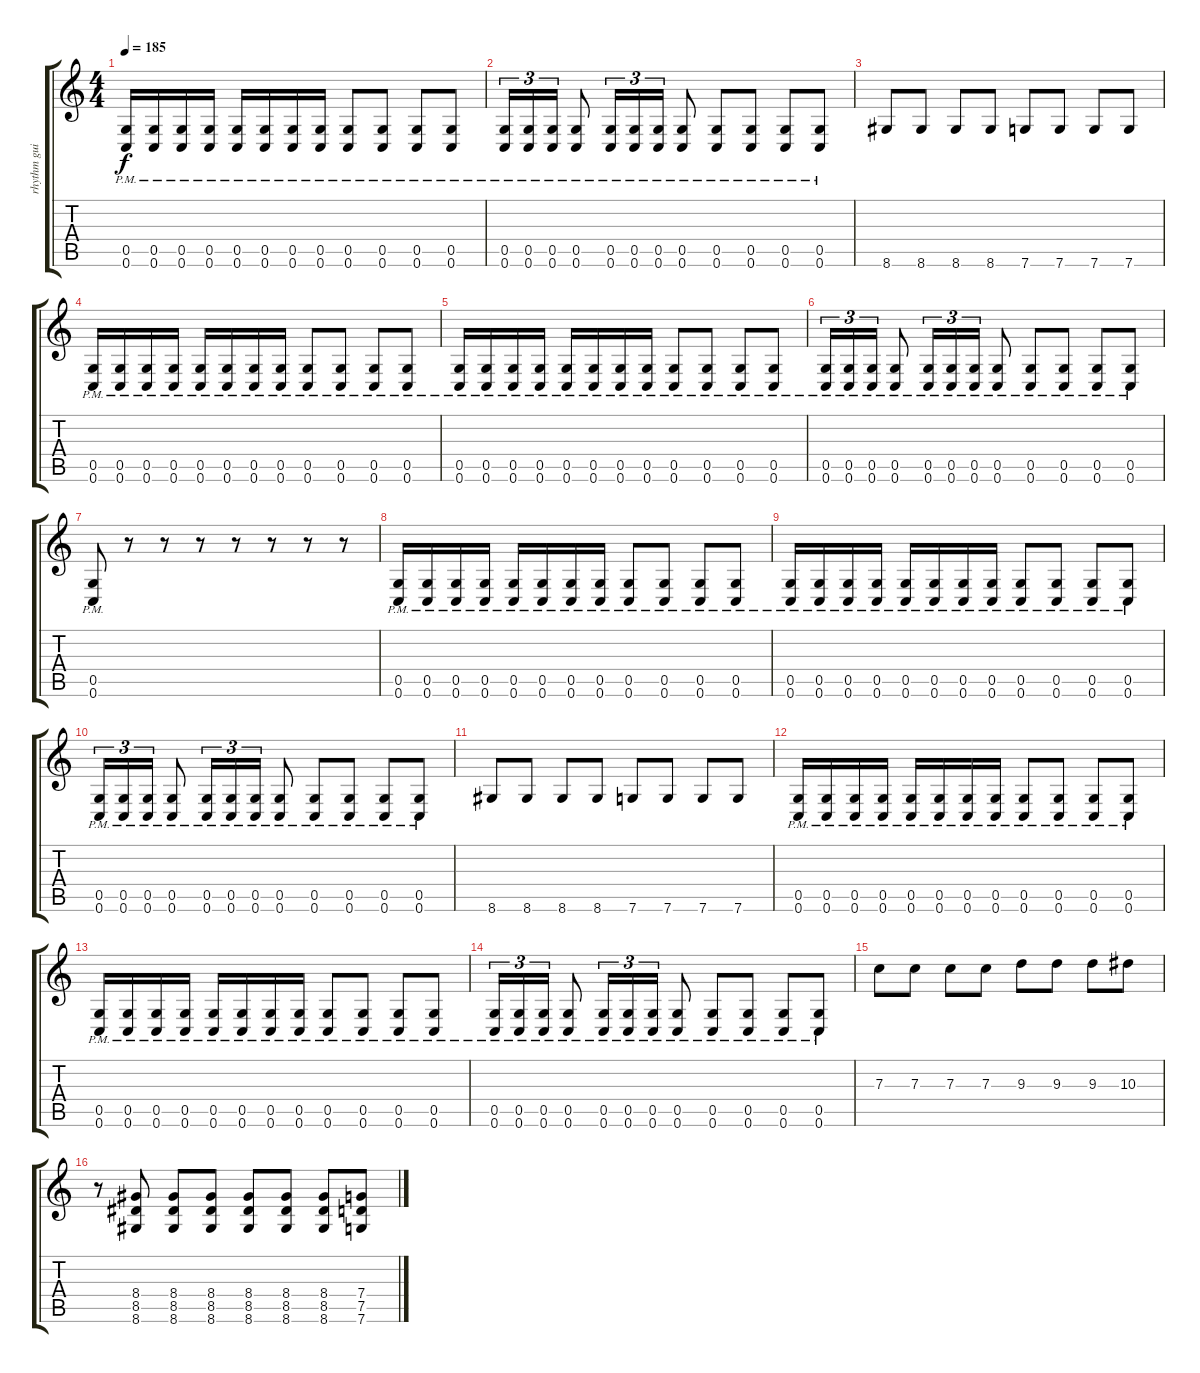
\track ("rhythm guitar" "rhythm gui") {instrument distortionguitar}
\staff {score tabs}
\tuning (D4 A3 F3 C3 G2 C2) {hide}
\ts (4 4)
\tempo 185
\clef g2
\ks c
(0.5{pm} 0.6{pm}).16{dy f} (0.5{pm} 0.6{pm}).16 (0.5{pm} 0.6{pm}).16 (0.5{pm} 0.6{pm}).16 (0.5{pm} 0.6{pm}).16 (0.5{pm} 0.6{pm}).16 (0.5{pm} 0.6{pm}).16 (0.5{pm} 0.6{pm}).16 (0.5{pm} 0.6{pm}).8 (0.5{pm} 0.6{pm}).8 (0.5{pm} 0.6{pm}).8 (0.5{pm} 0.6{pm}).8 |
(0.5{pm} 0.6{pm}).16{tu (3 2)} (0.5{pm} 0.6{pm}).16{tu (3 2)} (0.5{pm} 0.6{pm}).16{tu (3 2)} (0.5{pm} 0.6{pm}).8 (0.5{pm} 0.6).16{tu (3 2)} (0.5{pm} 0.6{pm}).16{tu (3 2)} (0.5{pm} 0.6{pm}).16{tu (3 2)} (0.5{pm} 0.6{pm}).8 (0.5{pm} 0.6{pm}).8 (0.5{pm} 0.6{pm}).8 (0.5{pm} 0.6{pm}).8 (0.5{pm} 0.6{pm}).8 |
8.6.8 8.6.8 8.6.8 8.6.8 7.6.8 7.6.8 7.6.8 7.6.8 |
(0.5{pm} 0.6{pm}).16 (0.5{pm} 0.6{pm}).16 (0.5{pm} 0.6{pm}).16 (0.5{pm} 0.6{pm}).16 (0.5{pm} 0.6{pm}).16 (0.5{pm} 0.6{pm}).16 (0.5{pm} 0.6{pm}).16 (0.5{pm} 0.6{pm}).16 (0.5{pm} 0.6{pm}).8 (0.5{pm} 0.6{pm}).8 (0.5{pm} 0.6{pm}).8 (0.5{pm} 0.6{pm}).8 |
(0.5{pm} 0.6{pm}).16 (0.5{pm} 0.6{pm}).16 (0.5{pm} 0.6{pm}).16 (0.5{pm} 0.6{pm}).16 (0.5{pm} 0.6{pm}).16 (0.5{pm} 0.6{pm}).16 (0.5{pm} 0.6{pm}).16 (0.5{pm} 0.6{pm}).16 (0.5{pm} 0.6{pm}).8 (0.5{pm} 0.6{pm}).8 (0.5{pm} 0.6{pm}).8 (0.5{pm} 0.6{pm}).8 |
(0.5{pm} 0.6{pm}).16{tu (3 2)} (0.5{pm} 0.6{pm}).16{tu (3 2)} (0.5{pm} 0.6{pm}).16{tu (3 2)} (0.5{pm} 0.6{pm}).8 (0.5{pm} 0.6).16{tu (3 2)} (0.5{pm} 0.6{pm}).16{tu (3 2)} (0.5{pm} 0.6{pm}).16{tu (3 2)} (0.5{pm} 0.6{pm}).8 (0.5{pm} 0.6{pm}).8 (0.5{pm} 0.6{pm}).8 (0.5{pm} 0.6{pm}).8 (0.5{pm} 0.6{pm}).8 |
(0.5{pm} 0.6{pm}).8 r.8 r.8 r.8 r.8 r.8 r.8 r.8 |
(0.5{pm} 0.6{pm}).16 (0.5{pm} 0.6{pm}).16 (0.5{pm} 0.6{pm}).16 (0.5{pm} 0.6{pm}).16 (0.5{pm} 0.6{pm}).16 (0.5{pm} 0.6{pm}).16 (0.5{pm} 0.6{pm}).16 (0.5{pm} 0.6{pm}).16 (0.5{pm} 0.6{pm}).8 (0.5{pm} 0.6{pm}).8 (0.5{pm} 0.6{pm}).8 (0.5{pm} 0.6{pm}).8 |
(0.5{pm} 0.6{pm}).16 (0.5{pm} 0.6{pm}).16 (0.5{pm} 0.6{pm}).16 (0.5{pm} 0.6{pm}).16 (0.5{pm} 0.6{pm}).16 (0.5{pm} 0.6{pm}).16 (0.5{pm} 0.6{pm}).16 (0.5{pm} 0.6{pm}).16 (0.5{pm} 0.6{pm}).8 (0.5{pm} 0.6{pm}).8 (0.5{pm} 0.6{pm}).8 (0.5{pm} 0.6{pm}).8 |
(0.5{pm} 0.6{pm}).16{tu (3 2)} (0.5{pm} 0.6{pm}).16{tu (3 2)} (0.5{pm} 0.6{pm}).16{tu (3 2)} (0.5{pm} 0.6{pm}).8 (0.5{pm} 0.6).16{tu (3 2)} (0.5{pm} 0.6{pm}).16{tu (3 2)} (0.5{pm} 0.6{pm}).16{tu (3 2)} (0.5{pm} 0.6{pm}).8 (0.5{pm} 0.6{pm}).8 (0.5{pm} 0.6{pm}).8 (0.5{pm} 0.6{pm}).8 (0.5{pm} 0.6{pm}).8 |
8.6.8 8.6.8 8.6.8 8.6.8 7.6.8 7.6.8 7.6.8 7.6.8 |
(0.5{pm} 0.6{pm}).16 (0.5{pm} 0.6{pm}).16 (0.5{pm} 0.6{pm}).16 (0.5{pm} 0.6{pm}).16 (0.5{pm} 0.6{pm}).16 (0.5{pm} 0.6{pm}).16 (0.5{pm} 0.6{pm}).16 (0.5{pm} 0.6{pm}).16 (0.5{pm} 0.6{pm}).8 (0.5{pm} 0.6{pm}).8 (0.5{pm} 0.6{pm}).8 (0.5{pm} 0.6{pm}).8 |
(0.5{pm} 0.6{pm}).16 (0.5{pm} 0.6{pm}).16 (0.5{pm} 0.6{pm}).16 (0.5{pm} 0.6{pm}).16 (0.5{pm} 0.6{pm}).16 (0.5{pm} 0.6{pm}).16 (0.5{pm} 0.6{pm}).16 (0.5{pm} 0.6{pm}).16 (0.5{pm} 0.6{pm}).8 (0.5{pm} 0.6{pm}).8 (0.5{pm} 0.6{pm}).8 (0.5{pm} 0.6{pm}).8 |
(0.5{pm} 0.6{pm}).16{tu (3 2)} (0.5{pm} 0.6{pm}).16{tu (3 2)} (0.5{pm} 0.6{pm}).16{tu (3 2)} (0.5{pm} 0.6{pm}).8 (0.5{pm} 0.6).16{tu (3 2)} (0.5{pm} 0.6{pm}).16{tu (3 2)} (0.5{pm} 0.6{pm}).16{tu (3 2)} (0.5{pm} 0.6{pm}).8 (0.5{pm} 0.6{pm}).8 (0.5{pm} 0.6{pm}).8 (0.5{pm} 0.6{pm}).8 (0.5{pm} 0.6{pm}).8 |
7.3.8 7.3.8 7.3.8 7.3.8 9.3.8 9.3.8 9.3.8 10.3.8 |
r.8 (8.4 8.5 8.6).8 (8.4 8.5 8.6).8 (8.4 8.5 8.6).8 (8.4 8.5 8.6).8 (8.4 8.5 8.6).8 (8.4 8.5 8.6).8 (7.4 7.5 7.6).8
